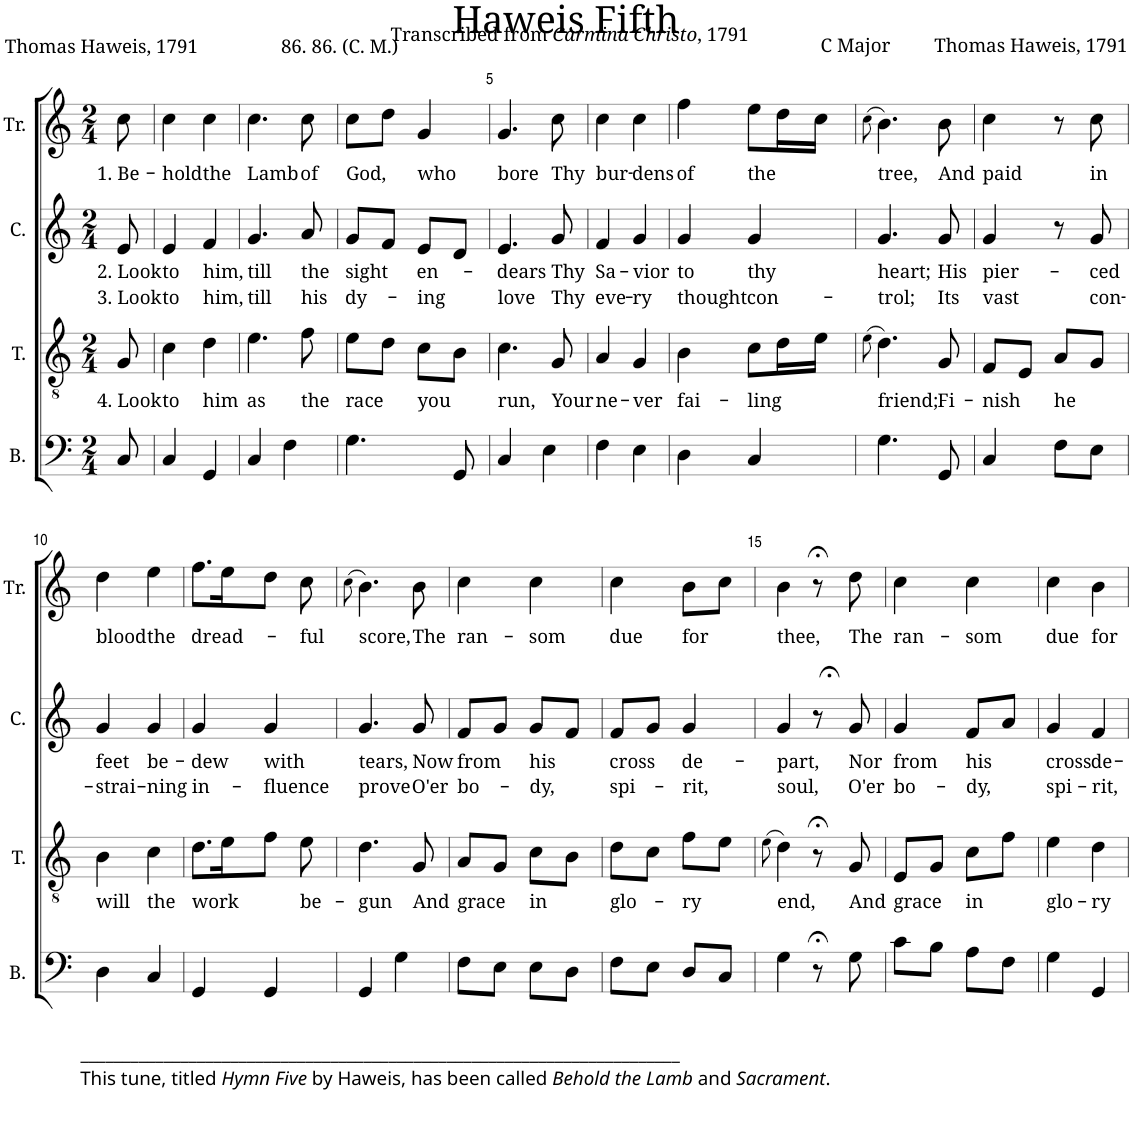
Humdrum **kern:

**kern	**kern	**text	**kern	**text	**text	**kern	**text
*part4	*part3	*part3	*part2	*part2	*part2	*part1	*part1
*staff4	*staff3	*staff3	*staff2	*staff2	*staff2	*staff1	*staff1
*I"B.	*I"T.	*	*I"C.	*	*	*I"Tr.	*
*I'B.	*I'T.	*	*I'C.	*	*	*I'Tr.	*
*clefF4	*clefGv2	*	*clefG2	*	*	*clefG2	*
*k[]	*k[]	*	*k[]	*	*	*k[]	*
*M2/4	*M2/4	*	*M2/4	*	*	*M2/4	*
=1	=1	=1	=1	=1	=1	=1	=1
!	!	!LO:LY:b	!	!LO:LY:b	!LO:LY:b	!	!LO:LY:b
8C/	8G/	4. Look	8e/	2. Look	3. Look	8cc\	1. Be-
=2	=2	=2	=2	=2	=2	=2	=2
!	!	!LO:LY:b	!	!LO:LY:b	!LO:LY:b	!	!LO:LY:b
4C/	4c\	to	4e/	to	to	4cc\	-hold
!	!	!LO:LY:b	!	!LO:LY:b	!LO:LY:b	!	!LO:LY:b
4GG/	4d\	him	4f/	him,	him,	4cc\	the
=3	=3	=3	=3	=3	=3	=3	=3
!	!	!LO:LY:b	!	!LO:LY:b	!LO:LY:b	!	!LO:LY:b
4C/	4.e\	as	4.g/	till	till	4.cc\	Lamb
4F\	.	.	.	.	.	.	.
!	!	!LO:LY:b	!	!LO:LY:b	!LO:LY:b	!	!LO:LY:b
.	8f\	the	8a/	the	his	8cc\	of
=4	=4	=4	=4	=4	=4	=4	=4
!	!	!LO:LY:b	!	!LO:LY:b	!LO:LY:b	!	!LO:LY:b
4.G\	8e\L	race	8g/L	sight	dy-	8cc\L	God,
.	8d\J	.	8f/J	.	.	8dd\J	.
!	!	!LO:LY:b	!	!LO:LY:b	!LO:LY:b	!	!LO:LY:b
.	8c\L	you	8e/L	en-	-ing	4g/	who
8GG/	8B\J	.	8d/J	.	.	.	.
=5	=5	=5	=5	=5	=5	=5	=5
!	!	!LO:LY:b	!	!LO:LY:b	!LO:LY:b	!	!LO:LY:b
4C/	4.c\	run,	4.e/	-dears	love	4.g/	bore
4E\	.	.	.	.	.	.	.
!	!	!LO:LY:b	!	!LO:LY:b	!LO:LY:b	!	!LO:LY:b
.	8G/	Your	8g/	Thy	Thy	8cc\	Thy
=6	=6	=6	=6	=6	=6	=6	=6
!	!	!LO:LY:b	!	!LO:LY:b	!LO:LY:b	!	!LO:LY:b
4F\	4A/	ne-	4f/	Sa-	eve-	4cc\	bur-
!	!	!LO:LY:b	!	!LO:LY:b	!LO:LY:b	!	!LO:LY:b
4E\	4G/	-ver	4g/	-vior	-ry	4cc\	-dens
=7	=7	=7	=7	=7	=7	=7	=7
!	!	!LO:LY:b	!	!LO:LY:b	!LO:LY:b	!	!LO:LY:b
4D\	4B\	fai-	4g/	to	thought	4ff\	of
!	!	!LO:LY:b	!	!LO:LY:b	!LO:LY:b	!	!LO:LY:b
4C/	8c\L	-ling	4g/	thy	con-	8ee\L	the
.	16d\L	.	.	.	.	16dd\L	.
.	16e\JJ	.	.	.	.	16cc\JJ	.
=8	=8	=8	=8	=8	=8	=8	=8
.	(8qe\	.	.	.	.	(8qcc\	.
!	!	!LO:LY:b	!	!LO:LY:b	!LO:LY:b	!	!LO:LY:b
4.G\	4.d\)	friend;	4.g/	heart;	-trol;	4.b\)	tree,
!	!	!LO:LY:b	!	!LO:LY:b	!LO:LY:b	!	!LO:LY:b
8GG/	8G/	Fi-	8g/	His	Its	8b\	And
=9	=9	=9	=9	=9	=9	=9	=9
!	!	!LO:LY:b	!	!LO:LY:b	!LO:LY:b	!	!LO:LY:b
4C/	8F/L	-nish	4g/	pier-	vast	4cc\	paid
.	8E/J	.	.	.	.	.	.
!	!	!LO:LY:b	!	!	!	!	!
8F\L	8A/L	he	8r	.	.	8r	.
!	!	!	!	!LO:LY:b	!LO:LY:b	!	!LO:LY:b
8E\J	8G/J	.	8g/	-ced	con-	8cc\	in
!!LO:LB:g=z
=10	=10	=10	=10	=10	=10	=10	=10
!	!	!LO:LY:b	!	!LO:LY:b	!LO:LY:b	!	!LO:LY:b
4D\	4B\	will	4g/	feet	-strai-	4dd\	blood
!	!	!LO:LY:b	!	!LO:LY:b	!LO:LY:b	!	!LO:LY:b
4C/	4c\	the	4g/	be-	-ning	4ee\	the
=11	=11	=11	=11	=11	=11	=11	=11
!	!	!LO:LY:b	!	!LO:LY:b	!LO:LY:b	!	!LO:LY:b
4GG/	8.d\L	work	4g/	-dew	in-	8.ff\L	dread-
.	16e\K	.	.	.	.	16ee\K	.
!	!	!	!	!LO:LY:b	!LO:LY:b	!	!
4GG/	8f\J	.	4g/	with	-fluence	8dd\J	.
!	!	!LO:LY:b	!	!	!	!	!LO:LY:b
.	8e\	be-	.	.	.	8cc\	-ful
=12	=12	=12	=12	=12	=12	=12	=12
.	.	.	.	.	.	(8qcc\	.
!	!	!LO:LY:b	!	!LO:LY:b	!LO:LY:b	!	!LO:LY:b
4GG/	4.d\	-gun	4.g/	tears,	prove	4.b\)	score,
4G\	.	.	.	.	.	.	.
!	!	!LO:LY:b	!	!LO:LY:b	!LO:LY:b	!	!LO:LY:b
.	8G/	And	8g/	Now	O'er	8b\	The
=13	=13	=13	=13	=13	=13	=13	=13
!	!	!LO:LY:b	!	!LO:LY:b	!LO:LY:b	!	!LO:LY:b
8F\L	8A/L	grace	8f/L	from	bo-	4cc\	ran-
8E\J	8G/J	.	8g/J	.	.	.	.
!	!	!LO:LY:b	!	!LO:LY:b	!LO:LY:b	!	!LO:LY:b
8E\L	8c\L	in	8g/L	his	-dy,	4cc\	-som
8D\J	8B\J	.	8f/J	.	.	.	.
=14	=14	=14	=14	=14	=14	=14	=14
!	!	!LO:LY:b	!	!LO:LY:b	!LO:LY:b	!	!LO:LY:b
8F\L	8d\L	glo-	8f/L	cross	spi-	4cc\	due
8E\J	8c\J	.	8g/J	.	.	.	.
!	!	!LO:LY:b	!	!LO:LY:b	!LO:LY:b	!	!LO:LY:b
8D/L	8f\L	-ry	4g/	de-	-rit,	8b\L	for
8C/J	8e\J	.	.	.	.	8cc\J	.
=15	=15	=15	=15	=15	=15	=15	=15
.	(8qe\	.	.	.	.	.	.
!	!	!LO:LY:b	!	!LO:LY:b	!LO:LY:b	!	!LO:LY:b
4G\	4d\)	end,	4g/	-part,	soul,	4b\	thee,
8r;<	8r;<	.	8r;<	.	.	8r;<	.
!LO:TX:b:t=________________________________________________________________________	!	!	!	!	!	!	!
!LO:TX:b:t=This tune, titled	!	!	!	!	!	!	!
!LO:TX:b:i:t=Hymn Five	!	!	!	!	!	!	!
!LO:TX:b:t=by Haweis, has been called	!	!	!	!	!	!	!
!LO:TX:b:i:t=Behold the Lamb	!	!	!	!	!	!	!
!LO:TX:b:t=and	!	!	!	!	!	!	!
!LO:TX:b:i:t=Sacrament	!	!	!	!	!	!	!
!LO:TX:b:t=.	!	!	!	!	!	!	!
!	!	!LO:LY:b	!	!LO:LY:b	!LO:LY:b	!	!LO:LY:b
8G\	8G/	And	8g/	Nor	O'er	8dd\	The
=16	=16	=16	=16	=16	=16	=16	=16
!	!	!LO:LY:b	!	!LO:LY:b	!LO:LY:b	!	!LO:LY:b
8c\L	8E/L	grace	4g/	from	bo-	4cc\	ran-
8B\J	8G/J	.	.	.	.	.	.
!	!	!LO:LY:b	!	!LO:LY:b	!LO:LY:b	!	!LO:LY:b
8A\L	8c\L	in	8f/L	his	-dy,	4cc\	-som
8F\J	8f\J	.	8a/J	.	.	.	.
=17	=17	=17	=17	=17	=17	=17	=17
!	!	!LO:LY:b	!	!LO:LY:b	!LO:LY:b	!	!LO:LY:b
4G\	4e\	glo-	4g/	cross	spi-	4cc\	due
!	!	!LO:LY:b	!	!LO:LY:b	!LO:LY:b	!	!LO:LY:b
4GG/	4d\	-ry	4f/	de-	-rit,	4b\	for
=	=	=	=	=	=	=	=
*-	*-	*-	*-	*-	*-	*-	*-
